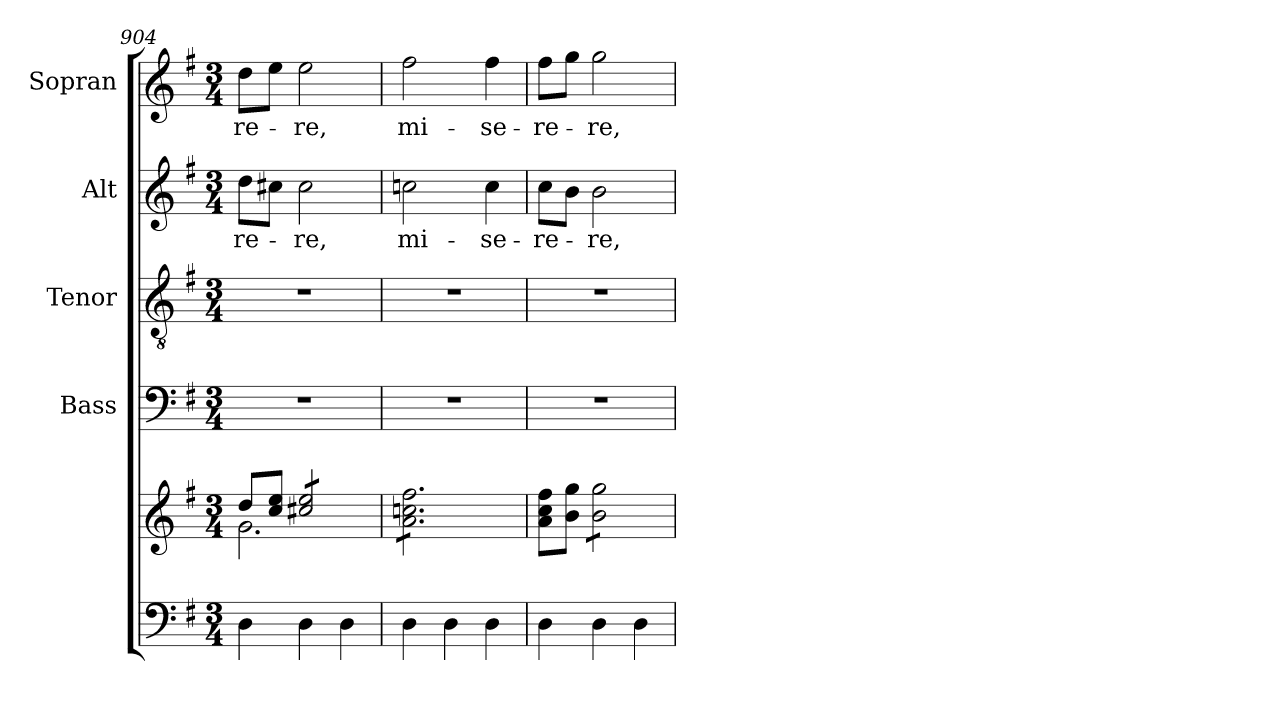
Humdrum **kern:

**kern	**kern	**kern	**kern	**kern	**text	**kern	**text
*part5	*part5	*part4	*part3	*part2	*part2	*part1	*part1
*staff6	*staff5	*staff4	*staff3	*staff2	*staff2	*staff1	*staff1
*	*	*I"Bass	*I"Tenor	*I"Alt	*	*I"Sopran	*
*	*	*I'B.	*I'T.	*I'A.	*	*I'S.	*
!!LO:LB:g=z
*clefF4	*clefG2	*clefF4	*clefGv2	*clefG2	*	*clefG2	*
*k[f#]	*k[f#]	*k[f#]	*k[f#]	*k[f#]	*	*k[f#]	*
*G:	*G:	*G:	*G:	*G:	*	*G:	*
*M3/4	*M3/4	*M3/4	*M3/4	*M3/4	*	*M3/4	*
=904	=904	=904	=904	=904	=904	=904	=904
*	*^	*	*	*	*	*	*
!	!	!	!	!	!	!LO:LY:b	!	!LO:LY:b
4D\	8dd/L	2.g\	2.r	2.r	8dd\L	-re-	8dd\L	-re-
.	8cc/ 8ee/J	.	.	.	8cc#X\J	.	8ee\J	.
!	!	!	!	!	!	!LO:LY:b	!	!LO:LY:b
*	*tremolo	*	*	*	*	*	*	*
4D\	8cc#X/ 8ee/L	.	.	.	2cc#\	-re,	2ee\	-re,
.	8cc#X/ 8ee/	.	.	.	.	.	.	.
4D\	8cc#X/ 8ee/	.	.	.	.	.	.	.
.	8cc#X/ 8ee/J	.	.	.	.	.	.	.
*	*v	*v	*	*	*	*	*	*
=905	=905	=905	=905	=905	=905	=905	=905
!	!	!	!	!	!LO:LY:b	!	!LO:LY:b
4D\	8a\ 8ccn\ 8ff#\L	2.r	2.r	2ccn\	mi-	2ff#\	mi-
.	8a\ 8ccn\ 8ff#\	.	.	.	.	.	.
4D\	8a\ 8ccn\ 8ff#\	.	.	.	.	.	.
.	8a\ 8ccn\ 8ff#\	.	.	.	.	.	.
!	!	!	!	!	!LO:LY:b	!	!LO:LY:b
4D\	8a\ 8ccn\ 8ff#\	.	.	4cc\	-se-	4ff#\	-se-
.	8a\ 8ccn\ 8ff#\J	.	.	.	.	.	.
*	*Xtremolo	*	*	*	*	*	*
=906	=906	=906	=906	=906	=906	=906	=906
!	!	!	!	!	!LO:LY:b	!	!LO:LY:b
4D\	8a\ 8cc\ 8ff#\L	2.r	2.r	8cc\L	-re-	8ff#\L	-re-
.	8b\ 8gg\J	.	.	8b\J	.	8gg\J	.
!	!	!	!	!	!LO:LY:b	!	!LO:LY:b
*	*tremolo	*	*	*	*	*	*
4D\	8b\ 8gg\L	.	.	2b\	-re,	2gg\	-re,
.	8b\ 8gg\	.	.	.	.	.	.
4D\	8b\ 8gg\	.	.	.	.	.	.
.	8b\ 8gg\J	.	.	.	.	.	.
*	*Xtremolo	*	*	*	*	*	*
=	=	=	=	=	=	=	=
*-	*-	*-	*-	*-	*-	*-	*-
